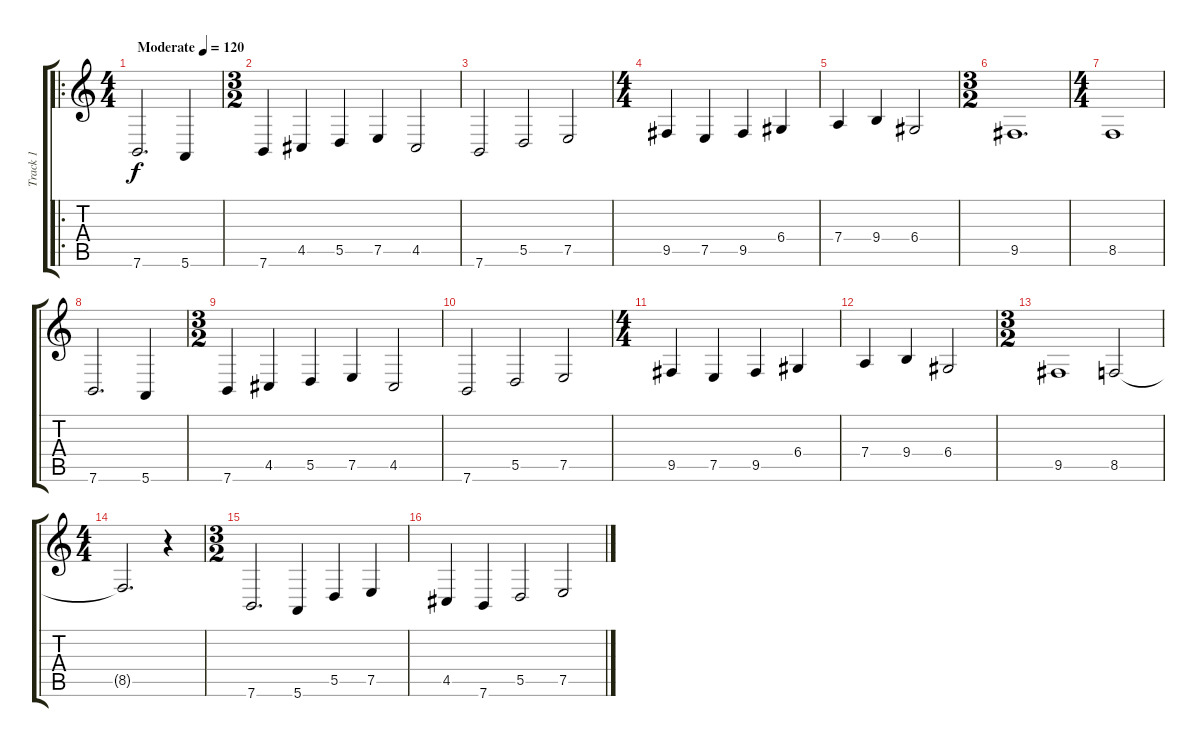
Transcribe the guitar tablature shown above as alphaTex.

\track ("Track 1" "Track 1") {instrument choiraahs}
\staff {score tabs}
\tuning (E4 B3 G3 D3 A2 E2) {hide}
\ro
\ts (4 4)
\tempo (120 "Moderate")
\clef g2
\ks c
7.6.2{d dy f instrument choiraahs} 5.6.4 |
\ts (3 2)
7.6.4 4.5.4 5.5.4 7.5.4 4.5.2 |
7.6.2 5.5.2 7.5.2 |
\ts (4 4)
9.5.4 7.5.4 9.5.4 6.4.4 |
7.4.4 9.4.4 6.4.2 |
\ts (3 2)
9.5.1{d} |
\ts (4 4)
8.5.1 |
7.6.2{d} 5.6.4 |
\ts (3 2)
7.6.4 4.5.4 5.5.4 7.5.4 4.5.2 |
7.6.2 5.5.2 7.5.2 |
\ts (4 4)
9.5.4 7.5.4 9.5.4 6.4.4 |
7.4.4 9.4.4 6.4.2 |
\ts (3 2)
9.5.1 8.5.2 |
\ts (4 4)
8.5{t}.2{d} r.4 |
\ts (3 2)
7.6.2{d} 5.6.4 5.5.4 7.5.4 |
4.5.4 7.6.4 5.5.2 7.5.2
